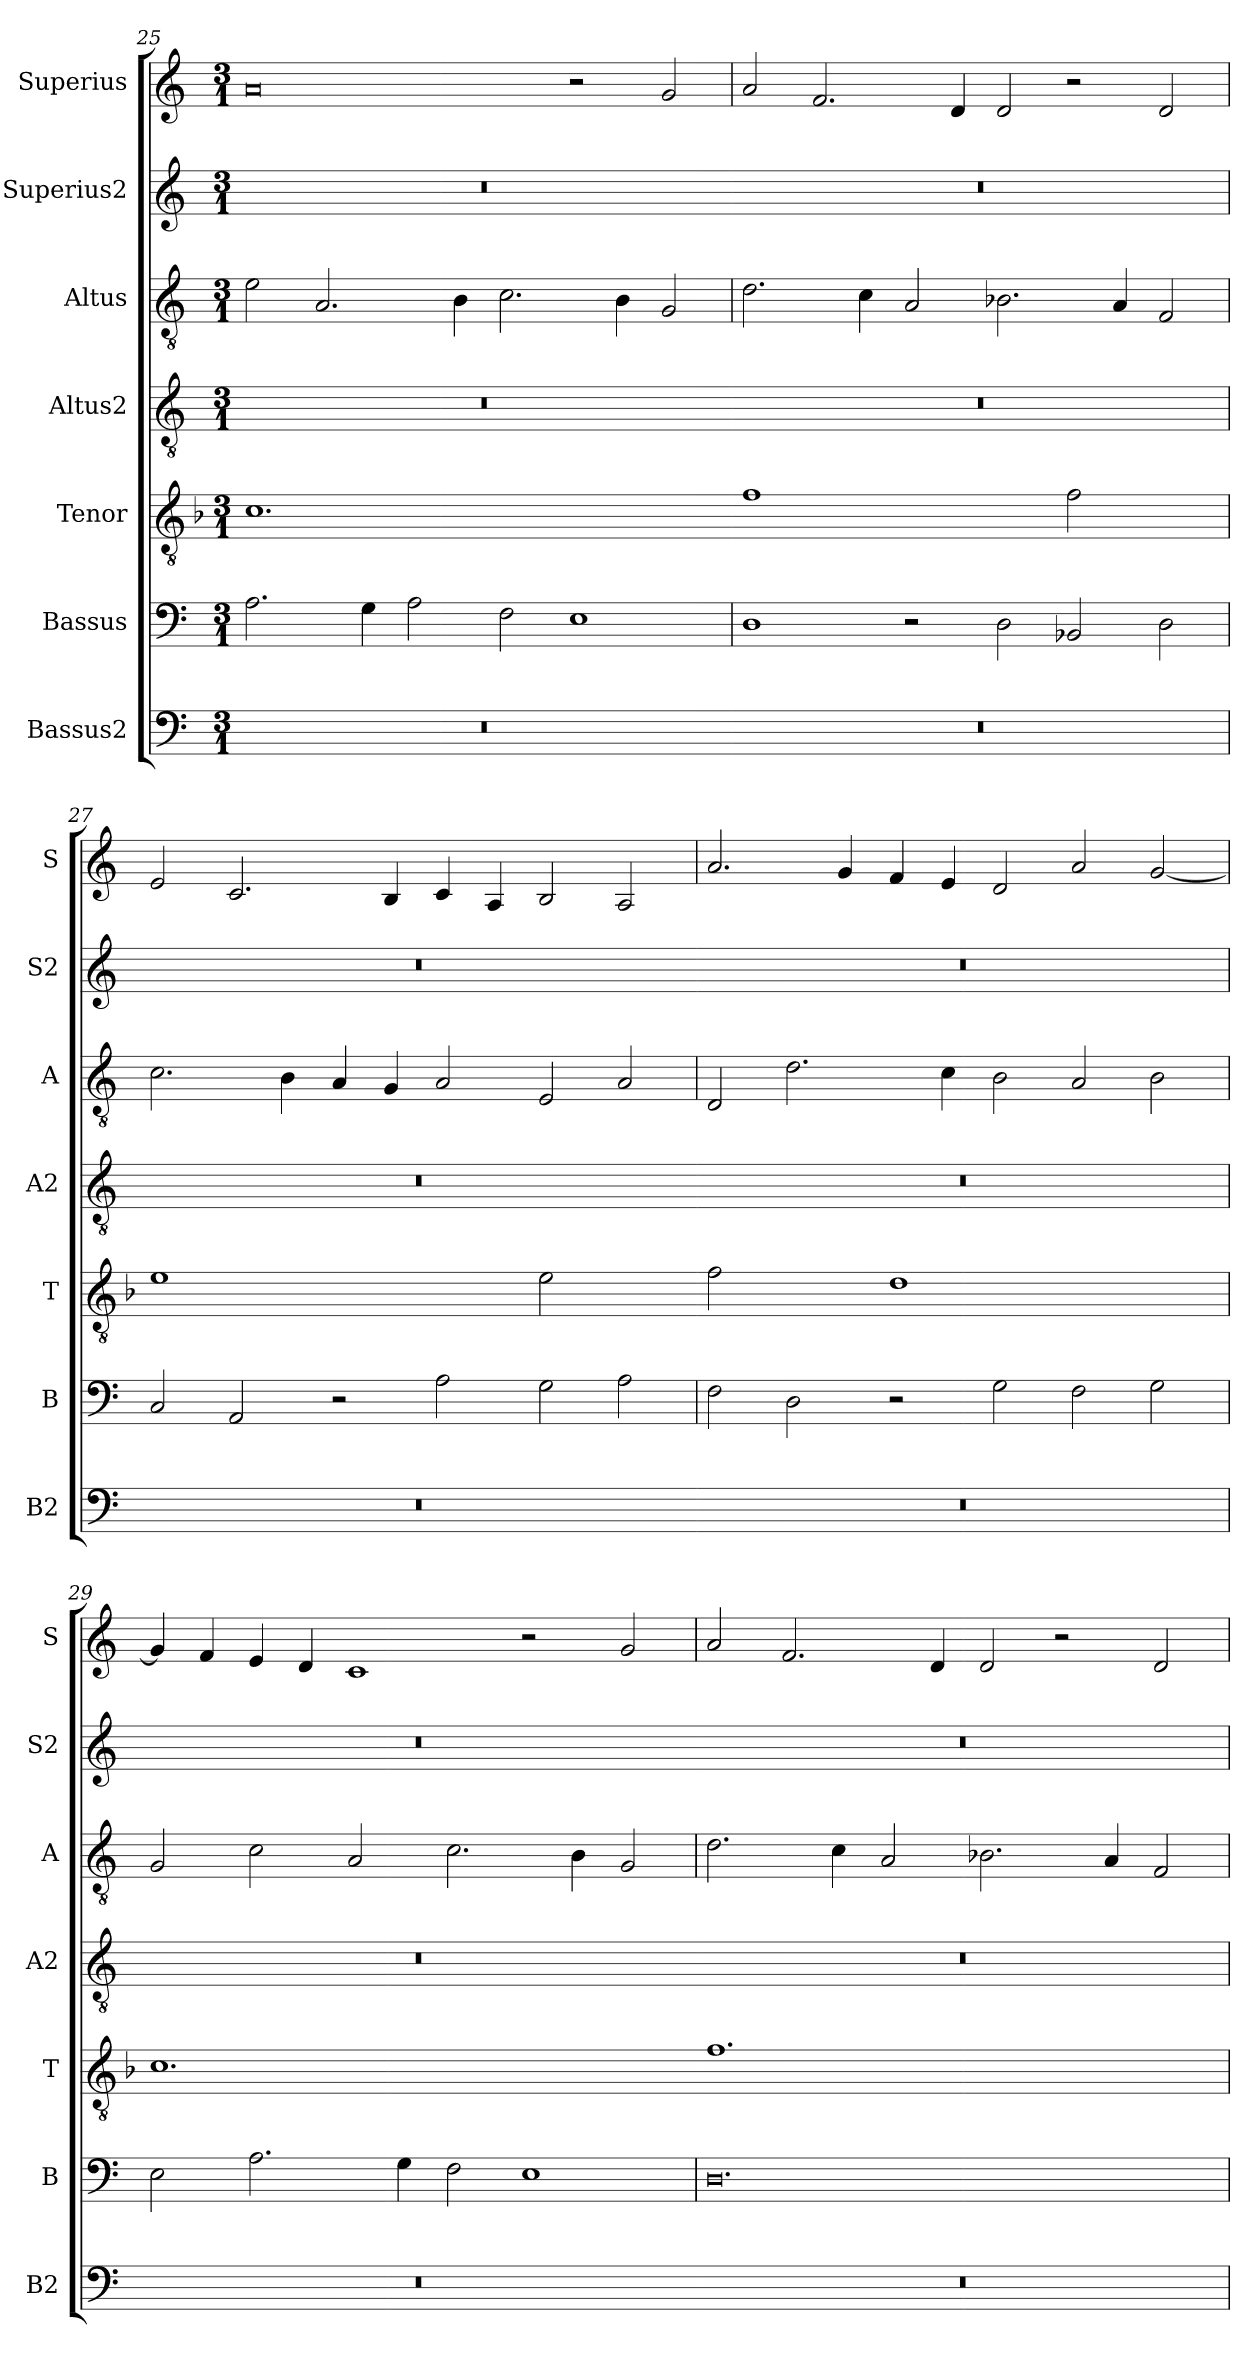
**kern	**kern	**kern	**kern	**kern	**kern	**kern
*part7	*part6	*part5	*part4	*part3	*part2	*part1
*staff7	*staff6	*staff5	*staff4	*staff3	*staff2	*staff1
*I"Bassus2	*I"Bassus	*I"Tenor	*I"Altus2	*I"Altus	*I"Superius2	*I"Superius
*I'B2	*I'B	*I'T	*I'A2	*I'A	*I'S2	*I'S
*clefF4	*clefF4	*clefGv2	*clefGv2	*clefGv2	*clefG2	*clefG2
*k[]	*k[]	*k[b-]	*k[]	*k[]	*k[]	*k[]
*M3/1	*M3/1	*M3/1	*M3/1	*M3/1	*M3/1	*M3/1
=25	=25	=25	=25	=25	=25	=25
!	!	!LO:N:vis=1.	!	!	!	!
0.r	2.A\	0.c	0.r	2e\	0.r	0a
.	.	.	.	2.A/	.	.
.	4G\	.	.	.	.	.
.	2A\	.	.	.	.	.
.	.	.	.	4B\	.	.
.	2F\	.	.	2.c\	.	.
.	1E	.	.	.	.	2r
.	.	.	.	4B\	.	.
.	.	.	.	2G/	.	2g/
=26	=26	=26-	=26	=26	=26	=26
!	!	!LO:N:vis=1	!	!	!	!
0.r	1D	0f	0.r	2.d\	0.r	2a/
.	.	.	.	.	.	2.f/
.	.	.	.	4c\	.	.
.	2r	.	.	2A/	.	.
.	.	.	.	.	.	4d/
.	2D\	.	.	2.B-X\	.	2d/
!	!	!LO:N:vis=2	!	!	!	!
.	2BB-X/	1f	.	.	.	2r
.	.	.	.	4A/	.	.
.	2D\	.	.	2F/	.	2d/
=27	=27	=27	=27	=27	=27	=27
!	!	!LO:N:vis=1	!	!	!	!
0.r	2C/	0e	0.r	2.c\	0.r	2e/
.	2AA/	.	.	.	.	2.c/
.	.	.	.	4B\	.	.
.	2r	.	.	4A/	.	.
.	.	.	.	4G/	.	4B/
.	2A\	.	.	2A/	.	4c/
.	.	.	.	.	.	4A/
!	!	!LO:N:vis=2	!	!	!	!
.	2G\	1e	.	2E/	.	2B/
.	2A\	.	.	2A/	.	2A/
=28	=28	=28-	=28	=28	=28	=28
!	!	!LO:N:vis=2	!	!	!	!
0.r	2F\	1f	0.r	2D/	0.r	2.a/
.	2D\	.	.	2.d\	.	.
.	.	.	.	.	.	4g/
!	!	!LO:N:vis=1	!	!	!	!
.	2r	0d	.	.	.	4f/
.	.	.	.	4c\	.	4e/
.	2G\	.	.	2B\	.	2d/
.	2F\	.	.	2A/	.	2a/
.	2G\	.	.	2B\	.	[2g/
=29	=29	=29	=29	=29	=29	=29
!	!	!LO:N:vis=1.	!	!	!	!
0.r	2E\	0.c	0.r	2G/	0.r	4g/]
.	.	.	.	.	.	4f/
.	2.A\	.	.	2c\	.	4e/
.	.	.	.	.	.	4d/
.	.	.	.	2A/	.	1c
.	4G\	.	.	.	.	.
.	2F\	.	.	2.c\	.	.
.	1E	.	.	.	.	2r
.	.	.	.	4B\	.	.
.	.	.	.	2G/	.	2g/
=30	=30	=30-	=30	=30	=30	=30
!	!	!LO:N:vis=1.	!	!	!	!
0.r	0.D	0.f	0.r	2.d\	0.r	2a/
.	.	.	.	.	.	2.f/
.	.	.	.	4c\	.	.
.	.	.	.	2A/	.	.
.	.	.	.	.	.	4d/
.	.	.	.	2.B-X\	.	2d/
.	.	.	.	.	.	2r
.	.	.	.	4A/	.	.
.	.	.	.	2F/	.	2d/
=	=	=	=	=	=	=
*-	*-	*-	*-	*-	*-	*-
